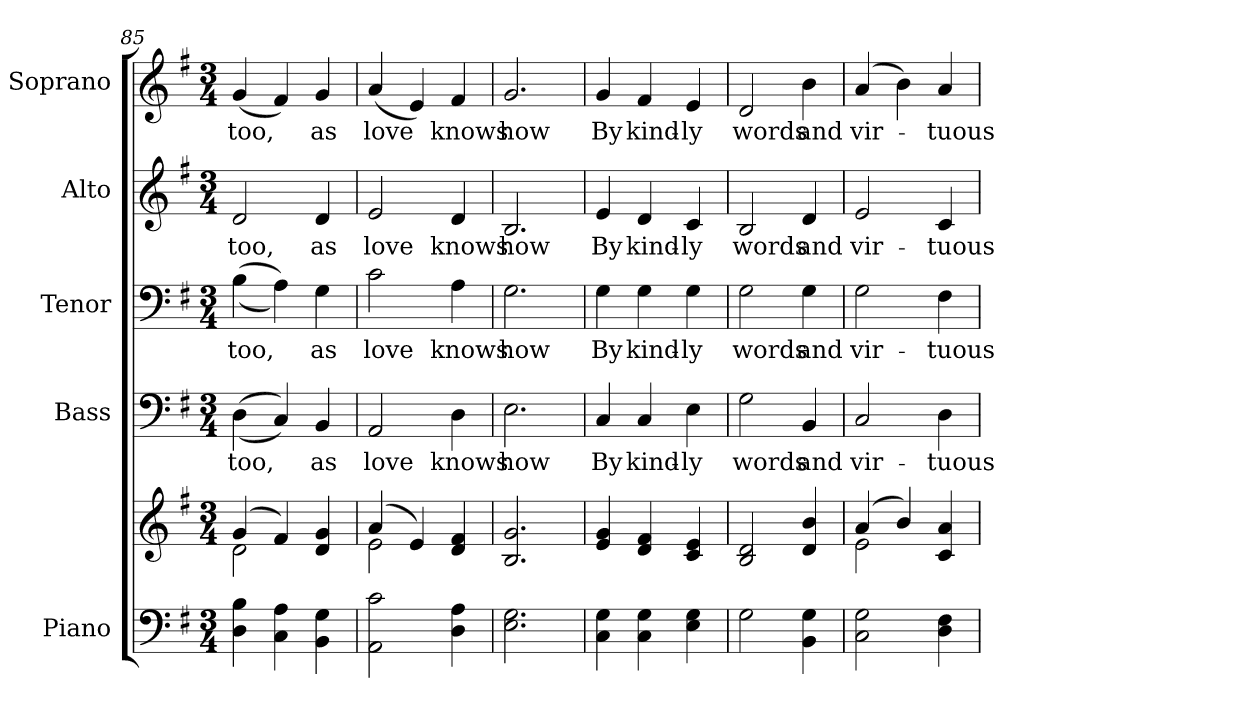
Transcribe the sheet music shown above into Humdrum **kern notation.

**kern	**kern	**kern	**text	**kern	**text	**kern	**text	**kern	**text
*part5	*part5	*part4	*part4	*part3	*part3	*part2	*part2	*part1	*part1
*staff6	*staff5	*staff4	*staff4	*staff3	*staff3	*staff2	*staff2	*staff1	*staff1
*I"Piano	*	*I"Bass	*	*I"Tenor	*	*I"Alto	*	*I"Soprano	*
*I'Pno.	*	*I'B.	*	*I'T.	*	*I'A.	*	*I'S.	*
!!LO:PB:g=z
*clefF4	*clefG2	*clefF4	*	*clefF4	*	*clefG2	*	*clefG2	*
*k[f#]	*k[f#]	*k[f#]	*	*k[f#]	*	*k[f#]	*	*k[f#]	*
*G:	*G:	*G:	*	*G:	*	*G:	*	*G:	*
*M3/4	*M3/4	*M3/4	*	*M3/4	*	*M3/4	*	*M3/4	*
=85	=85	=85	=85	=85	=85	=85	=85	=85	=85
*	*^	*	*	*	*	*	*	*	*
!	!	!	!	!LO:LY:b:color=#000000	!	!	!	!	!	!
!	!	!	!	!	!	!LO:LY:b:color=#000000	!	!	!	!
!	!	!	!	!	!	!	!	!LO:LY:b:color=#000000	!	!
!	!	!	!	!	!	!	!	!	!	!LO:LY:b:color=#000000
4Di\ 4Bi	(4gi/	2di\	((4Di\	too,	((4Bi\	too,	2di/	too,	(4gi/	too,
4Ci\ 4Ai	4f#i/)	.	4Ci/))	.	4Ai\))	.	.	.	4f#i/)	.
!	!	!	!	!LO:LY:b:color=#000000	!	!	!	!	!	!
!	!	!	!	!	!	!LO:LY:b:color=#000000	!	!	!	!
!	!	!	!	!	!	!	!	!LO:LY:b:color=#000000	!	!
!	!	!	!	!	!	!	!	!	!	!LO:LY:b:color=#000000
4BBi\ 4Gi	4di/ 4gi	4ryy	4BBi/	as	4Gi\	as	4di/	as	4gi/	as
=86	=86	=86	=86	=86	=86	=86	=86	=86	=86	=86
!	!	!	!	!LO:LY:b:color=#000000	!	!	!	!	!	!
!	!	!	!	!	!	!LO:LY:b:color=#000000	!	!	!	!
!	!	!	!	!	!	!	!	!LO:LY:b:color=#000000	!	!
!	!	!	!	!	!	!	!	!	!	!LO:LY:b:color=#000000
2AAi\ 2ci	(4ai/	2ei\	2AAi/	love	2ci\	love	2ei/	love	(4ai/	love
.	4ei/)	.	.	.	.	.	.	.	4ei/)	.
!	!	!	!	!LO:LY:b:color=#000000	!	!	!	!	!	!
!	!	!	!	!	!	!LO:LY:b:color=#000000	!	!	!	!
!	!	!	!	!	!	!	!	!LO:LY:b:color=#000000	!	!
!	!	!	!	!	!	!	!	!	!	!LO:LY:b:color=#000000
4Di\ 4Ai	4di/ 4f#i	4ryy	4Di\	knows	4Ai\	knows	4di/	knows	4f#i/	knows
*	*v	*v	*	*	*	*	*	*	*	*
=87	=87	=87	=87	=87	=87	=87	=87	=87	=87
*	*^	*	*	*	*	*	*	*	*
!	!	!	!	!LO:LY:b:color=#000000	!	!	!	!	!	!
*	*v	*v	*	*	*	*	*	*	*	*
*	*^	*	*	*	*	*	*	*	*
!	!	!	!	!	!	!LO:LY:b:color=#000000	!	!	!	!
*	*v	*v	*	*	*	*	*	*	*	*
*	*^	*	*	*	*	*	*	*	*
!	!	!	!	!	!	!	!	!LO:LY:b:color=#000000	!	!
*	*v	*v	*	*	*	*	*	*	*	*
*	*^	*	*	*	*	*	*	*	*
!	!	!	!	!	!	!	!	!	!	!LO:LY:b:color=#000000
*	*v	*v	*	*	*	*	*	*	*	*
2.Ei\ 2.Gi	2.Bi/ 2.gi	2.Ei\	how	2.Gi\	how	2.Bi/	how	2.gi/	how
!!LO:PB:g=z
=88	=88	=88	=88	=88	=88	=88	=88	=88	=88
!	!	!	!LO:LY:b:color=#000000	!	!	!	!	!	!
!	!	!	!	!	!LO:LY:b:color=#000000	!	!	!	!
!	!	!	!	!	!	!	!LO:LY:b:color=#000000	!	!
!	!	!	!	!	!	!	!	!	!LO:LY:b:color=#000000
4Ci\ 4Gi	4ei/ 4gi	4Ci/	By	4Gi\	By	4ei/	By	4gi/	By
!	!	!	!LO:LY:b:color=#000000	!	!	!	!	!	!
!	!	!	!	!	!LO:LY:b:color=#000000	!	!	!	!
!	!	!	!	!	!	!	!LO:LY:b:color=#000000	!	!
!	!	!	!	!	!	!	!	!	!LO:LY:b:color=#000000
4Ci\ 4Gi	4di/ 4f#i	4Ci/	kind-	4Gi\	kind-	4di/	kind-	4f#i/	kind-
!	!	!	!LO:LY:b:color=#000000	!	!	!	!	!	!
!	!	!	!	!	!LO:LY:b:color=#000000	!	!	!	!
!	!	!	!	!	!	!	!LO:LY:b:color=#000000	!	!
!	!	!	!	!	!	!	!	!	!LO:LY:b:color=#000000
4Ei\ 4Gi	4ci/ 4ei	4Ei\	-ly	4Gi\	-ly	4ci/	-ly	4ei/	-ly
=89	=89	=89	=89	=89	=89	=89	=89	=89	=89
!	!	!	!LO:LY:b:color=#000000	!	!	!	!	!	!
!	!	!	!	!	!LO:LY:b:color=#000000	!	!	!	!
!	!	!	!	!	!	!	!LO:LY:b:color=#000000	!	!
!	!	!	!	!	!	!	!	!	!LO:LY:b:color=#000000
2Gi\	2Bi/ 2di	2Gi\	words	2Gi\	words	2Bi/	words	2di/	words
!	!	!	!LO:LY:b:color=#000000	!	!	!	!	!	!
!	!	!	!	!	!LO:LY:b:color=#000000	!	!	!	!
!	!	!	!	!	!	!	!LO:LY:b:color=#000000	!	!
!	!	!	!	!	!	!	!	!	!LO:LY:b:color=#000000
4BBi\ 4Gi	4di/ 4bi	4BBi/	and	4Gi\	and	4di/	and	4bi\	and
=90	=90	=90	=90	=90	=90	=90	=90	=90	=90
*	*^	*	*	*	*	*	*	*	*
!	!	!	!	!LO:LY:b:color=#000000	!	!	!	!	!	!
!	!	!	!	!	!	!LO:LY:b:color=#000000	!	!	!	!
!	!	!	!	!	!	!	!	!LO:LY:b:color=#000000	!	!
!	!	!	!	!	!	!	!	!	!	!LO:LY:b:color=#000000
2Ci\ 2Gi	(4ai/	2ei\	2Ci/	vir-	2Gi\	vir-	2ei/	vir-	(4ai/	vir-
.	4bi/)	.	.	.	.	.	.	.	4bi\)	.
!	!	!	!	!LO:LY:b:color=#000000	!	!	!	!	!	!
!	!	!	!	!	!	!LO:LY:b:color=#000000	!	!	!	!
!	!	!	!	!	!	!	!	!LO:LY:b:color=#000000	!	!
!	!	!	!	!	!	!	!	!	!	!LO:LY:b:color=#000000
4Di\ 4F#i	4ci/ 4ai	4ryy	4Di\	-tuous	4F#i\	-tuous	4ci/	-tuous	4ai/	-tuous
*	*v	*v	*	*	*	*	*	*	*	*
=	=	=	=	=	=	=	=	=	=
*-	*-	*-	*-	*-	*-	*-	*-	*-	*-
